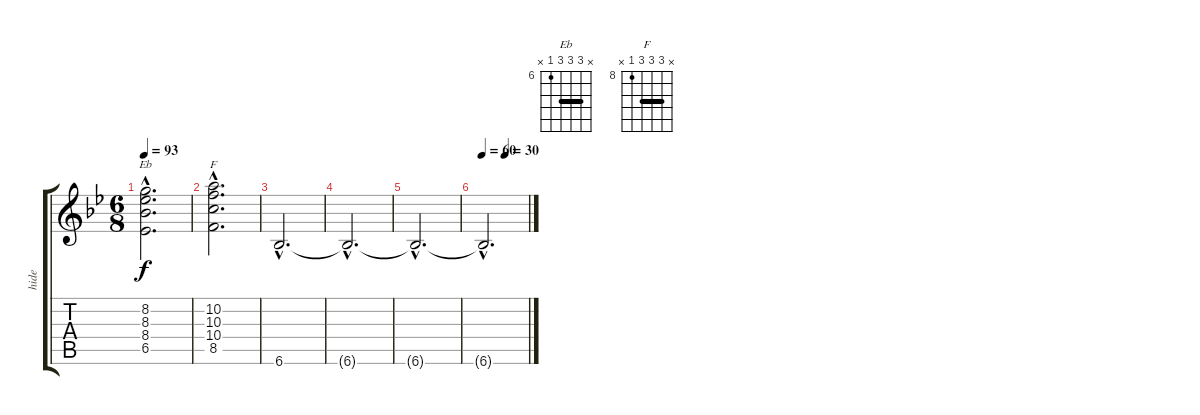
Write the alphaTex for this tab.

\track ("hide" "hide") {instrument distortionguitar}
\staff {score tabs}
\tuning (E4 B3 G3 D3 A2 E2) {hide}
\chord ("Eb" x 8 8 8 6 x) {firstfret 6 barre 8}
\chord ("F" x 10 10 10 8 x) {firstfret 8 barre 10}
\ts (6 8)
\tempo 93
\clef g2
\ks bb
(8.2{hac} 8.3{hac} 8.4{hac} 6.5{hac}).2{d ch "Eb" dy f} |
(10.2{hac} 10.3{hac} 10.4{hac} 8.5{hac}).2{d ch "F"} |
6.6{hac}.2{d} |
6.6{hac t}.2{d} |
6.6{hac t}.2{d} |
\tempo (30 0.5)
\tempo 60
6.6{hac t}.2{d}
